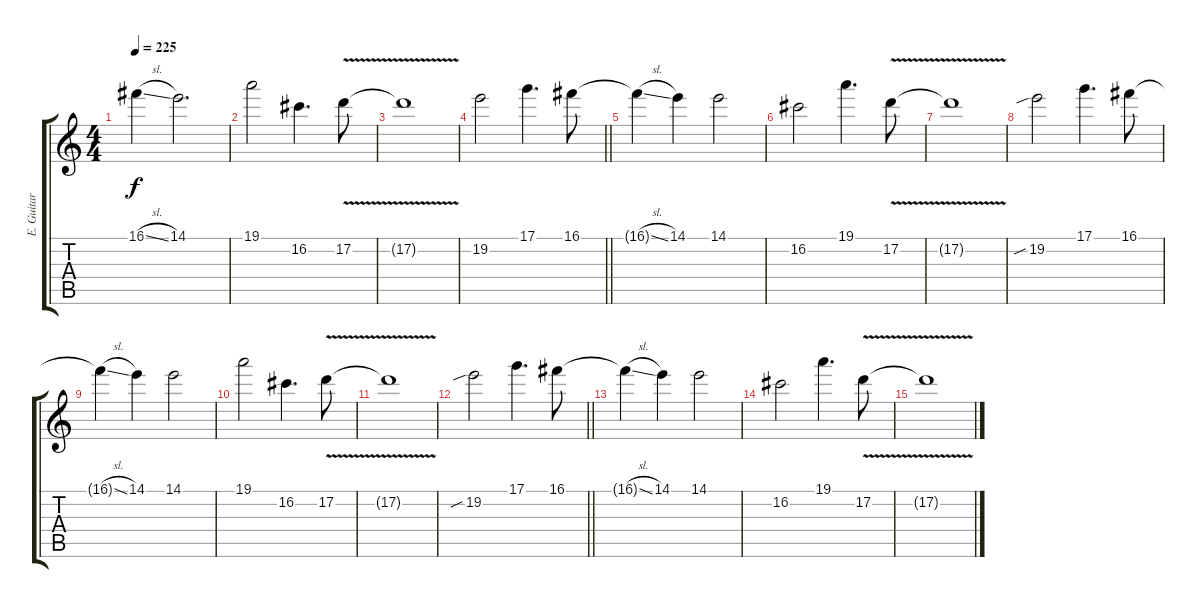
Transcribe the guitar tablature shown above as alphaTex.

\track ("E. Guitar III" "E. Guitar ") {instrument overdrivenguitar}
\staff {score tabs}
\tuning (D4 A3 F3 C3 G2 C2) {hide}
\ts (4 4)
\tempo 225
\clef g2
\ks c
16.1{sl t}.4{dy f} 14.1.2{d} |
19.1.2 16.2.4{d} 17.2{v}.8 |
17.2{t}.1 |
\barLineRight lightlight
19.2.2 17.1.4{d} 16.1.8 |
16.1{sl t}.4 14.1.4 14.1.2 |
16.2.2 19.1.4{d} 17.2{v}.8 |
17.2{t}.1 |
19.2{sib}.2{instrument overdrivenguitar} 17.1.4{d} 16.1.8 |
16.1{sl t}.4 14.1.4 14.1.2 |
19.1.2 16.2.4{d} 17.2{v}.8 |
17.2{t}.1 |
\barLineRight lightlight
19.2{sib}.2 17.1.4{d} 16.1.8 |
16.1{sl t}.4 14.1.4 14.1.2 |
16.2.2 19.1.4{d} 17.2{v}.8 |
17.2{t}.1
